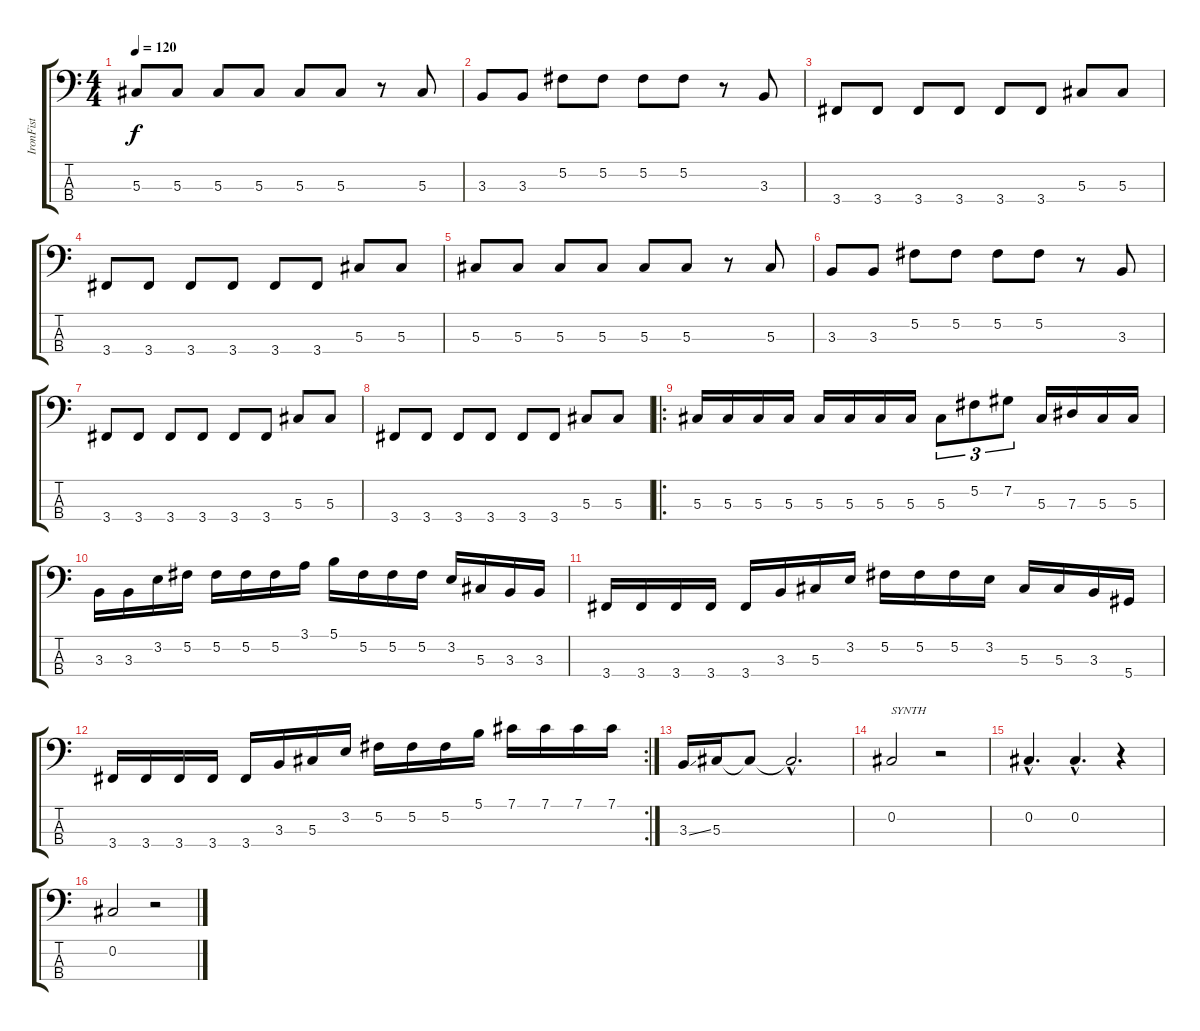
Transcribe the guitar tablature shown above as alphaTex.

\track ("IronFist" "IronFist") {instrument electricbassfinger}
\staff {score tabs}
\tuning (Gb2 Db2 Ab1 Eb1) {hide}
\ts (4 4)
\tempo 120
\clef f4
\ks c
5.3.8{dy f} 5.3.8 5.3.8 5.3.8 5.3.8 5.3.8 r.8 5.3.8 |
3.3.8 3.3.8 5.2.8 5.2.8 5.2.8 5.2.8 r.8 3.3.8 |
3.4.8 3.4.8 3.4.8 3.4.8 3.4.8 3.4.8 5.3.8 5.3.8 |
3.4.8 3.4.8 3.4.8 3.4.8 3.4.8 3.4.8 5.3.8 5.3.8 |
5.3.8 5.3.8 5.3.8 5.3.8 5.3.8 5.3.8 r.8 5.3.8 |
3.3.8 3.3.8 5.2.8 5.2.8 5.2.8 5.2.8 r.8 3.3.8 |
3.4.8 3.4.8 3.4.8 3.4.8 3.4.8 3.4.8 5.3.8 5.3.8 |
3.4.8 3.4.8 3.4.8 3.4.8 3.4.8 3.4.8 5.3.8 5.3.8 |
\ro
5.3.16 5.3.16 5.3.16 5.3.16 5.3.16 5.3.16 5.3.16 5.3.16 5.3.8{tu (3 2)} 5.2.8{tu (3 2)} 7.2.8{tu (3 2)} 5.3.16 7.3.16 5.3.16 5.3.16 |
3.3.16 3.3.16 3.2.16 5.2.16 5.2.16 5.2.16 5.2.16 3.1.16 5.1.16 5.2.16 5.2.16 5.2.16 3.2.16 5.3.16 3.3.16 3.3.16 |
3.4.16 3.4.16 3.4.16 3.4.16 3.4.16 3.3.16 5.3.16 3.2.16 5.2.16 5.2.16 5.2.16 3.2.16 5.3.16 5.3.16 3.3.16 5.4.16 |
\rc 2
3.4.16 3.4.16 3.4.16 3.4.16 3.4.16 3.3.16 5.3.16 3.2.16 5.2.16 5.2.16 5.2.16 5.1.16 7.1.16 7.1.16 7.1.16 7.1.16 |
3.3{ss}.16{instrument slapbass1} 5.3.16 5.3{t}.8 5.3{hac t}.2{d} |
0.2.2{txt "SYNTH" instrument synthbass1} r.2 |
0.2{hac}.4{d} 0.2{hac}.4{d} r.4 |
0.2.2 r.2
